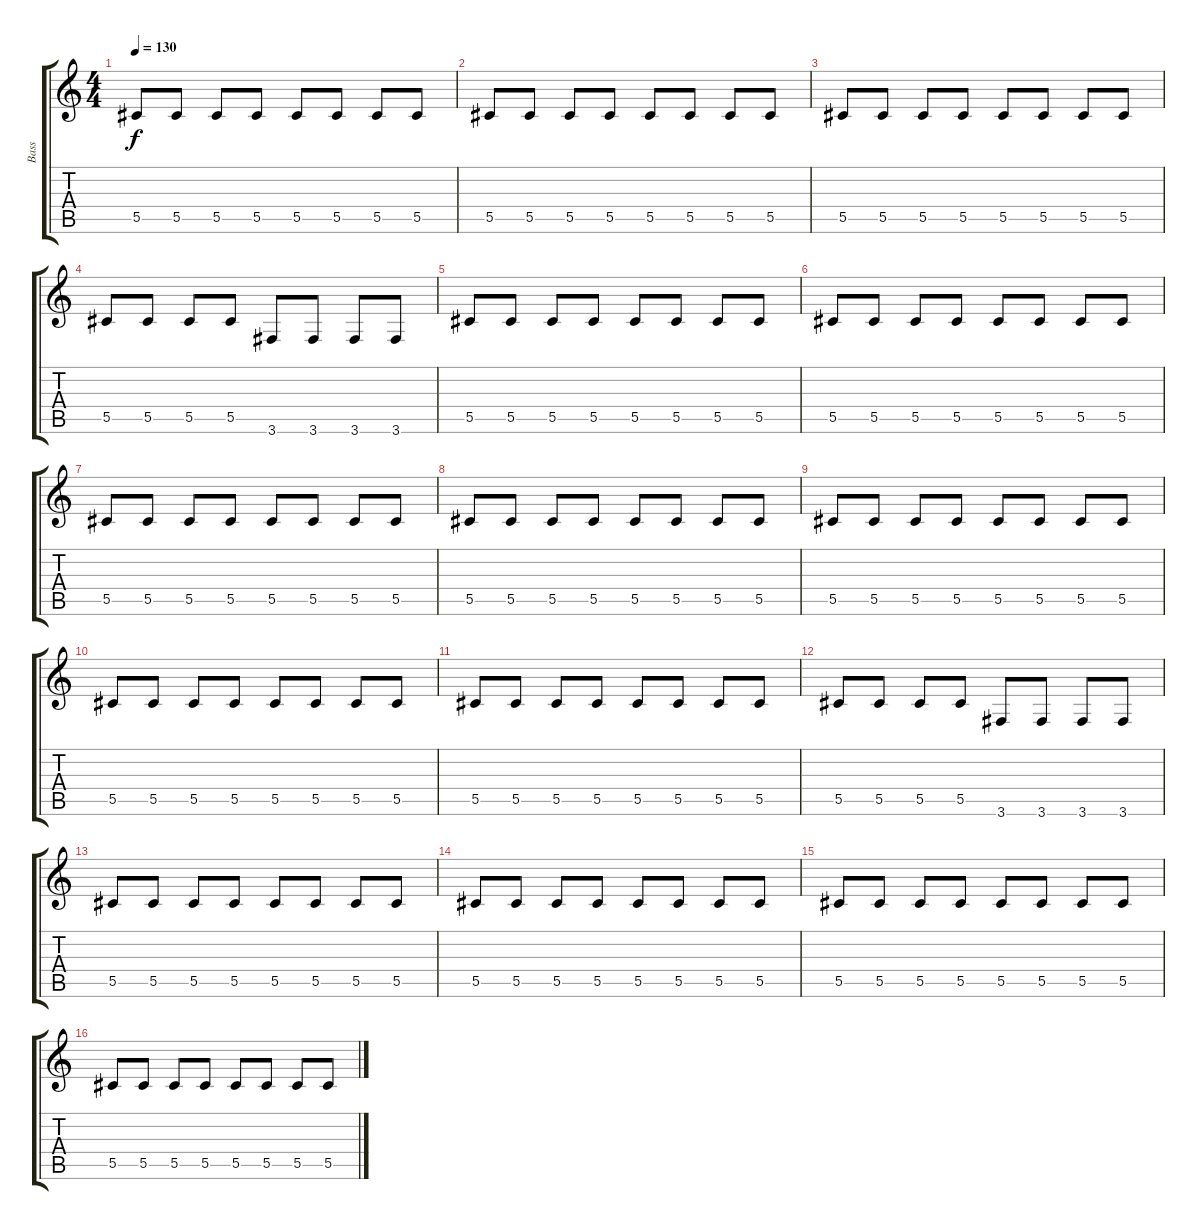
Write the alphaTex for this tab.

\track ("Bass" "Bass") {instrument electricbassfinger}
\staff {score tabs}
\tuning (Eb4 Bb3 Gb3 Db3 Ab2 Eb2) {hide}
\ts (4 4)
\tempo 130
\clef g2
\ks c
5.5.8{dy f} 5.5.8 5.5.8 5.5.8 5.5.8 5.5.8 5.5.8 5.5.8 |
5.5.8 5.5.8 5.5.8 5.5.8 5.5.8 5.5.8 5.5.8 5.5.8 |
5.5.8 5.5.8 5.5.8 5.5.8 5.5.8 5.5.8 5.5.8 5.5.8 |
5.5.8 5.5.8 5.5.8 5.5.8 3.6.8 3.6.8 3.6.8 3.6.8 |
5.5.8 5.5.8 5.5.8 5.5.8 5.5.8 5.5.8 5.5.8 5.5.8 |
5.5.8 5.5.8 5.5.8 5.5.8 5.5.8 5.5.8 5.5.8 5.5.8 |
5.5.8 5.5.8 5.5.8 5.5.8 5.5.8 5.5.8 5.5.8 5.5.8 |
5.5.8 5.5.8 5.5.8 5.5.8 5.5.8 5.5.8 5.5.8 5.5.8 |
5.5.8 5.5.8 5.5.8 5.5.8 5.5.8 5.5.8 5.5.8 5.5.8 |
5.5.8 5.5.8 5.5.8 5.5.8 5.5.8 5.5.8 5.5.8 5.5.8 |
5.5.8 5.5.8 5.5.8 5.5.8 5.5.8 5.5.8 5.5.8 5.5.8 |
5.5.8 5.5.8 5.5.8 5.5.8 3.6.8 3.6.8 3.6.8 3.6.8 |
5.5.8 5.5.8 5.5.8 5.5.8 5.5.8 5.5.8 5.5.8 5.5.8 |
5.5.8 5.5.8 5.5.8 5.5.8 5.5.8 5.5.8 5.5.8 5.5.8 |
5.5.8 5.5.8 5.5.8 5.5.8 5.5.8 5.5.8 5.5.8 5.5.8 |
5.5.8 5.5.8 5.5.8 5.5.8 5.5.8 5.5.8 5.5.8 5.5.8
